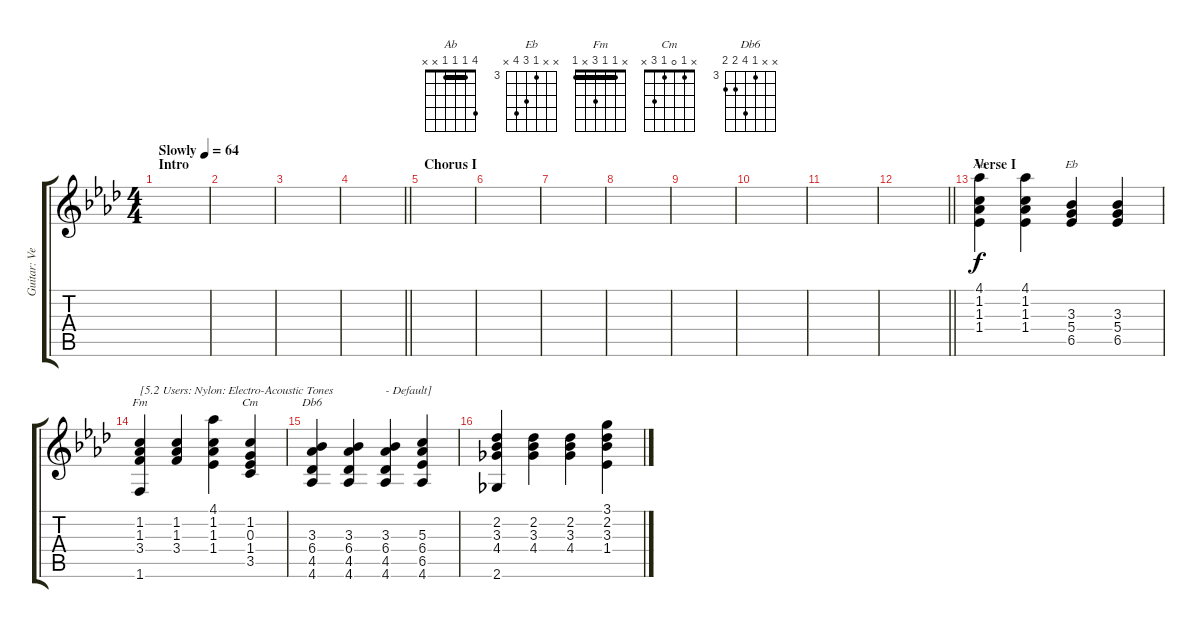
\track ("Guitar: Vernon" "Guitar: Ve") {instrument acousticguitarnylon}
\staff {score tabs}
\tuning (E4 B3 G3 D3 A2 E2) {hide}
\chord ("Ab" 4 1 1 1 x x) {barre 1}
\chord ("Eb" x x 3 5 6 x) {firstfret 3}
\chord ("Fm" x 1 1 3 x 1) {barre 1}
\chord ("Cm" x 1 0 1 3 x)
\chord ("Db6" x x 3 6 4 4) {firstfret 3}
\ts (4 4)
\section ("" "Intro")
\tempo (64 "Slowly")
\clef g2
\ks ab
|
|
|
\barLineRight lightlight
|
\section ("" "Chorus I")
|
|
|
|
|
|
|
\barLineRight lightlight
|
\section ("" "Verse I")
(4.1 1.2 1.3 1.4).4{ch "Ab"} (4.1 1.2 1.3 1.4).4 (3.3 5.4 6.5).4{ch "Eb"} (3.3 5.4 6.5).4 |
(1.2 1.3 3.4 1.6).4{ch "Fm" txt "[5.2 Users: Nylon: Electro-Acoustic Tones"} (1.2 1.3 3.4).4 (4.1 1.2 1.3 1.4).4 (1.2 0.3 1.4 3.5).4{ch "Cm"} |
(3.3 6.4 4.5 4.6).4{ch "Db6"} (3.3 6.4 4.5 4.6).4 (3.3 6.4 4.5 4.6).4{txt "- Default]"} (5.3 6.4 6.5 4.6).4 |
(2.2 3.3 4.4 2.6).4 (2.2 3.3 4.4).4 (2.2 3.3 4.4).4 (3.1 2.2 3.3 1.4).4
